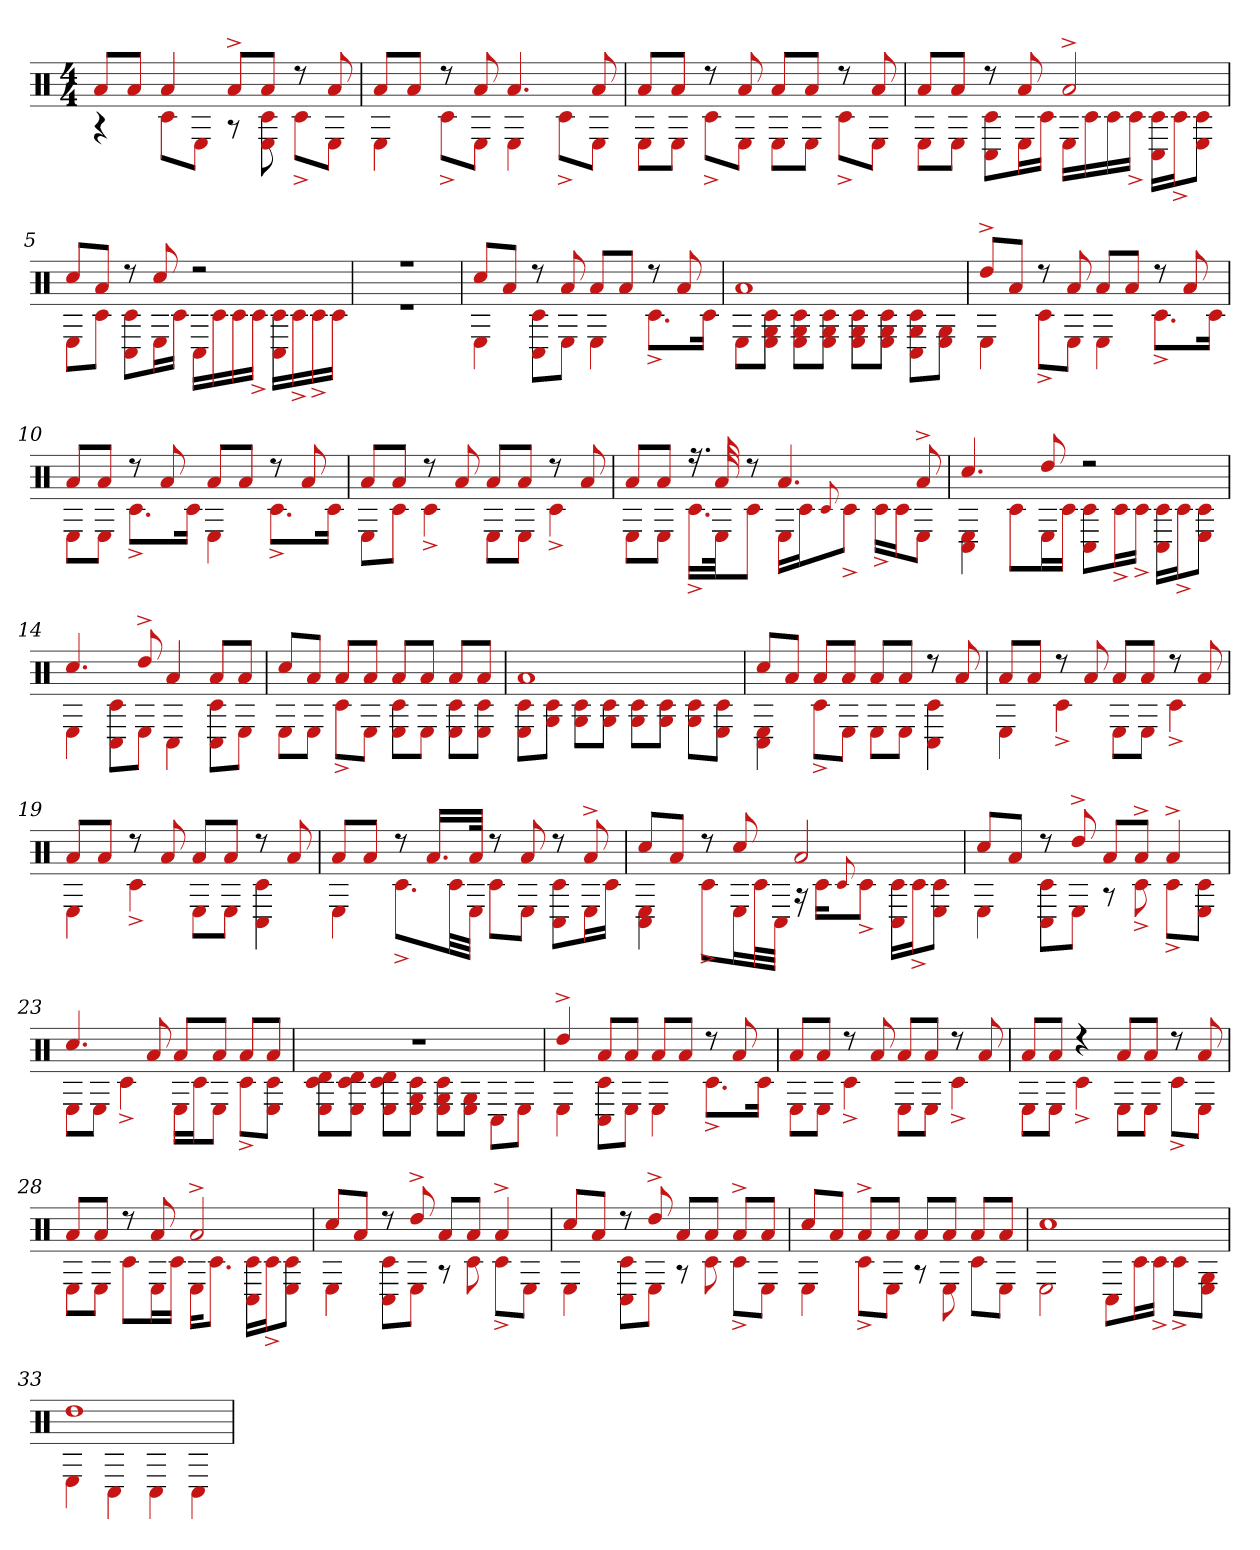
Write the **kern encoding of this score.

**kern
*part1
*staff1
*clefX
*k[]
*M4/4
=1
*^
8aL	4r
8aJ	.
4a	8c#L
.	8EJ
8a^L	8r
8aJ	8c# 8E
8r	8c#^L
8a	8EJ
=2	=2
8aL	4E
8aJ	.
8r	8c#^L
8a	8EJ
4.a	4E
.	8c#^L
8a	8EJ
=3	=3
8aL	8EL
8aJ	8EJ
8r	8c#^L
8a	8EJ
8aL	8EL
8aJ	8EJ
8r	8c#^L
8a	8EJ
=4	=4
8aL	8EL
8aJ	8EJ
8r	8C# 8c#L
8a	16EL
.	16c#JJ
2a^	16ELL
.	16c#
.	16c#
.	16c#^JJ
.	16C# 16c#LL
.	16c#^J
.	8E 8c#J
=5	=5
8cc#L	8EL
8aJ	8c#J
8r	8C# 8c#L
8cc#	16EL
.	16c#JJ
2r	16C#LL
.	16c#
.	16c#
.	16c#^JJ
.	16C# 16c#LL
.	16c#^
.	16c#^
.	16c#JJ
=6	=6
1r	1r
=7	=7
8cc#L	4E
8aJ	.
8r	8C# 8c#L
8a	8EJ
8aL	4E
8aJ	.
8r	8.c#^L
8a	.
.	16c#Jk
=8	=8
1a	8EL
.	8E 8c# 8GJ
.	8E 8c# 8GL
.	8E 8G 8c#J
.	8E 8c# 8GL
.	8c# 8E 8GJ
.	8c# 8G 8C#L
.	8G 8EJ
=9	=9
8dd^L	4E
8aJ	.
8r	8c#^L
8a	8EJ
8aL	4E
8aJ	.
8r	8.c#^L
8a	.
.	16c#Jk
=10	=10
8aL	8EL
8aJ	8EJ
8r	8.c#^L
8a	.
.	16c#Jk
8aL	4E
8aJ	.
8r	8.c#^L
8a	.
.	16c#Jk
=11	=11
8aL	8EL
8aJ	8c#J
8r	4c#^
8a	.
8aL	8EL
8aJ	8EJ
8r	4c#^
8a	.
=12	=12
8aL	8EL
8aJ	8EJ
16.r	16.c#^LL
32a	32EJk
8r	8c#J
4.a	16ELL
.	16c#J
.	8qqc#
.	8c#^J
.	16c#^LL
.	16c#J
8a^	8EJ
=13	=13
4.cc#	4C# 4E
.	8c#L
8dd	16EL
.	16c#JJ
2r	8C# 8c#L
.	16c#^L
.	16c#^JJ
.	16C# 16c#LL
.	16c#^J
.	8E 8c#J
=14	=14
4.cc#	4E
.	8C# 8c#L
8dd^	8EJ
4a	4C#
8aL	8C# 8c#L
8aJ	8EJ
=15	=15
8cc#L	8EL
8aJ	8EJ
8aL	8c#^L
8aJ	8EJ
8aL	8c# 8EL
8aJ	8EJ
8aL	8E 8c#L
8aJ	8c# 8EJ
=16	=16
1a	8E 8c#L
.	8G 8c#J
.	8G 8c#L
.	8c# 8GJ
.	8c# 8GL
.	8c# 8GJ
.	8c# 8GL
.	8E 8c#J
=17	=17
8cc#L	4E 4C#
8aJ	.
8aL	8c#^L
8aJ	8EJ
8aL	8EL
8aJ	8EJ
8r	4C# 4c#
8a	.
=18	=18
8aL	4E
8aJ	.
8r	4c#^
8a	.
8aL	8EL
8aJ	8EJ
8r	4c#^
8a	.
=19	=19
8aL	4E
8aJ	.
8r	4c#^
8a	.
8aL	8EL
8aJ	8EJ
8r	4C# 4c#
8a	.
=20	=20
8aL	4E
8aJ	.
8r	8.c#^L
16.aLL	.
.	32c#LL
32aJJk	32EJJJ
8r	8c#L
8a	8EJ
8r	8C# 8c#L
8a^	16EL
.	16c#JJ
=21	=21
8cc#L	4C# 4E
8aJ	.
8r	8c#^L
8cc#	16EL
.	32c#L
.	32C#JJJ
2a	16r
.	16c#KL
.	8qqc#
.	8c#^J
.	16C# 16c#LL
.	16c#^J
.	8c# 8EJ
=22	=22
8cc#L	4E
8aJ	.
8r	8C# 8c#L
8dd^	8EJ
8aL	8r
8a^J	8c#^
4a^	8c#^L
.	8E 8c#J
=23	=23
4.cc#	8EL
.	8EJ
.	4c#^
8a	.
8aL	16ELL
.	16c#J
8aJ	8EJ
8aL	8c#^L
8aJ	8E 8c#J
=24	=24
1r	8E 8c# 8dL
.	8E 8d 8c#J
.	8d 8E 8c#L
.	8E 8c# 8GJ
.	8E 8c# 8GL
.	8G 8EJ
.	8C#L
.	8EJ
=25	=25
4dd^	4E
8aL	8C# 8c#L
8aJ	8EJ
8aL	4E
8aJ	.
8r	8.c#^L
8a	.
.	16c#Jk
=26	=26
8aL	8EL
8aJ	8EJ
8r	4c#^
8a	.
8aL	8EL
8aJ	8EJ
8r	4c#^
8a	.
=27	=27
8aL	8EL
8aJ	8EJ
4r	4c#^
8aL	8EL
8aJ	8EJ
8r	8c#^L
8a	8EJ
=28	=28
8aL	8EL
8aJ	8EJ
8r	8c#L
8a	16EL
.	16c#JJ
2a^	16EKL
.	8.c#J
.	16C# 16c#LL
.	16c#^J
.	8E 8c#J
=29	=29
8cc#L	4E
8aJ	.
8r	8C# 8c#L
8dd^	8EJ
8aL	8r
8aJ	8c#
4a^	8c#^L
.	8EJ
=30	=30
8cc#L	4E
8aJ	.
8r	8C# 8c#L
8dd^	8EJ
8aL	8r
8aJ	8c#
8a^L	8c#^L
8aJ	8EJ
=31	=31
8cc#L	4E
8aJ	.
8a^L	8c#^L
8aJ	8EJ
8aL	8r
8aJ	8E
8aL	8c#L
8aJ	8EJ
=32	=32
1cc#	2E
.	8C#L
.	16c#L
.	16c#^JJ
.	8c#^L
.	8G 8EJ
=33	=33
1dd	4E
.	4C#
.	4C#
.	4C#
*v	*v
=
*-
